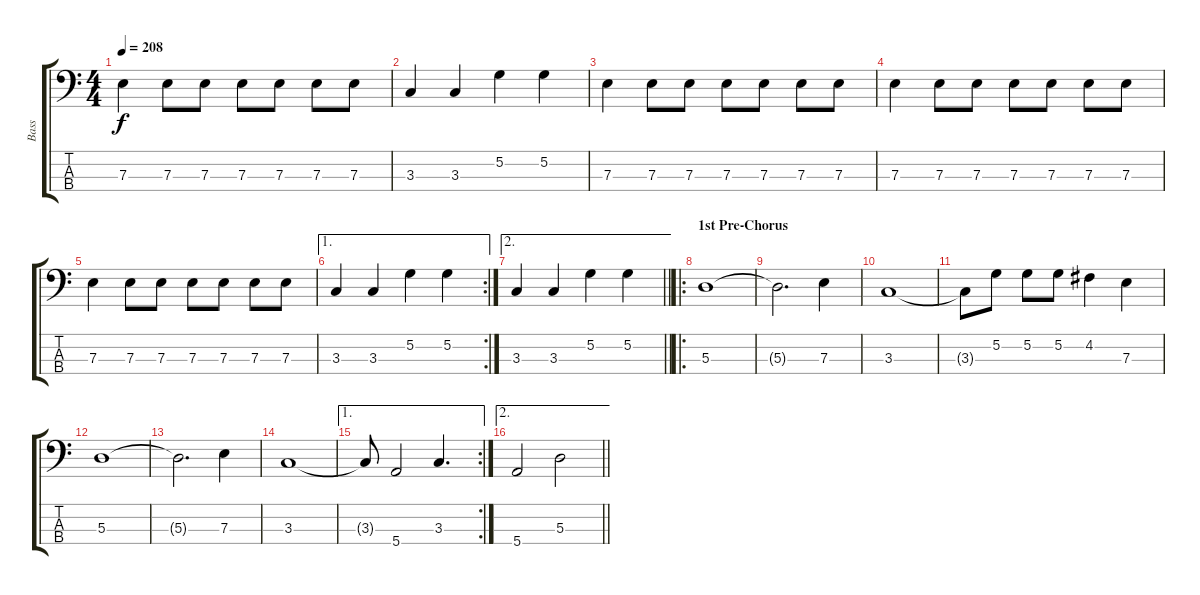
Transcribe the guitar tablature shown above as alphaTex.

\track ("Bass" "Bass") {instrument electricbassfinger}
\staff {score tabs}
\tuning (G2 D2 A1 E1) {hide}
\ts (4 4)
\tempo 208
\clef f4
\ks c
7.3.4{dy f} 7.3.8 7.3.8 7.3.8 7.3.8 7.3.8 7.3.8 |
3.3.4 3.3.4 5.2.4 5.2.4 |
7.3.4 7.3.8 7.3.8 7.3.8 7.3.8 7.3.8 7.3.8 |
7.3.4 7.3.8 7.3.8 7.3.8 7.3.8 7.3.8 7.3.8 |
7.3.4 7.3.8 7.3.8 7.3.8 7.3.8 7.3.8 7.3.8 |
\ae 1
\rc 2
3.3.4 3.3.4 5.2.4 5.2.4 |
\ae 2
\barLineRight lightlight
3.3.4 3.3.4 5.2.4 5.2.4 |
\ro
\section ("" "1st Pre-Chorus")
5.3.1 |
5.3{t}.2{d} 7.3.4 |
3.3.1 |
3.3{t}.8 5.2.8 5.2.8 5.2.8 4.2.4 7.3.4 |
5.3.1 |
5.3{t}.2{d} 7.3.4 |
3.3.1 |
\ae 1
\rc 2
3.3{t}.8 5.4.2 3.3.4{d} |
\ae 2
\barLineRight lightlight
5.4.2 5.3.2
